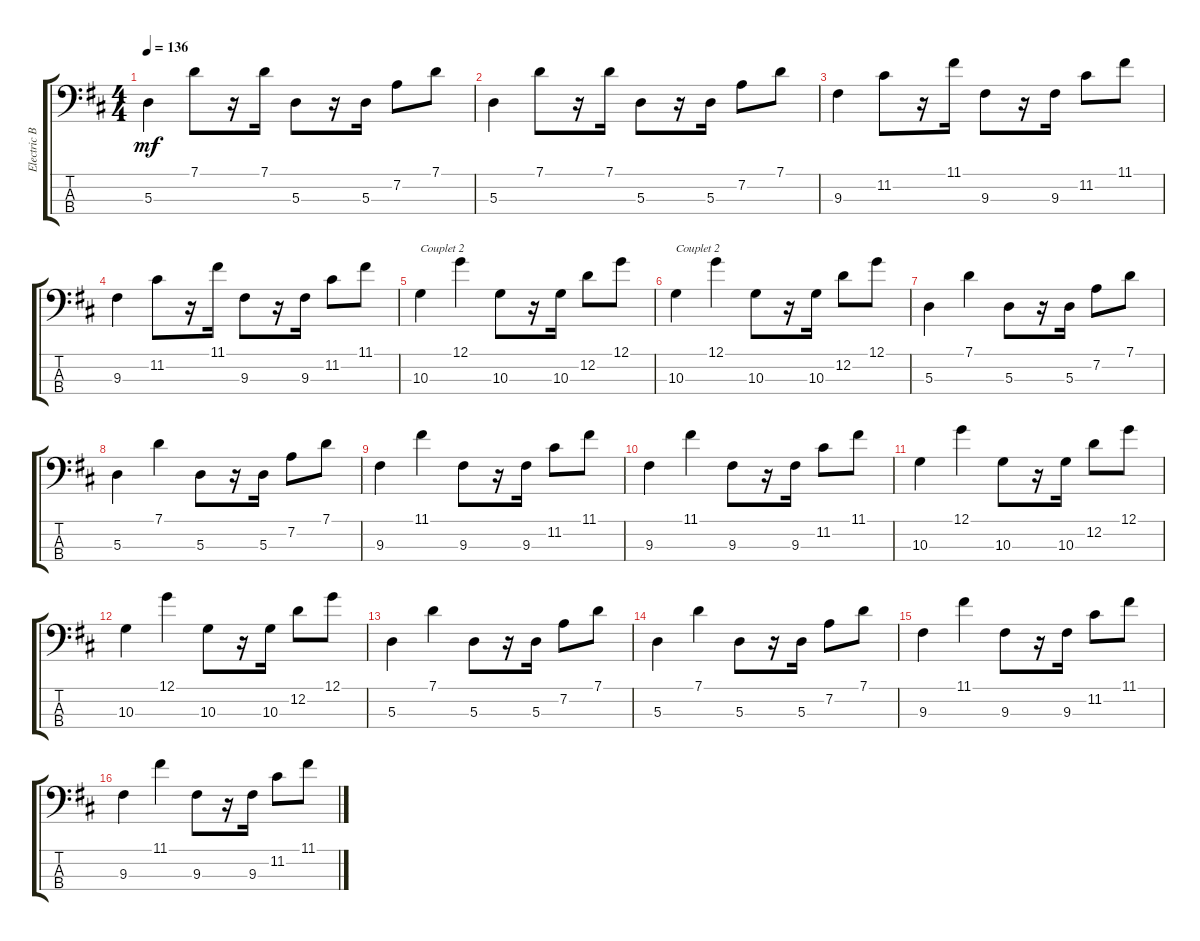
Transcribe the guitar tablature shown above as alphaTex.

\track ("Electric Bass" "Electric B") {instrument electricbassfinger}
\staff {score tabs}
\tuning (G2 D2 A1 D1) {hide}
\ts (4 4)
\tempo 136
\clef f4
\ks d
5.3.4{dy mf} 7.1.8 r.16 7.1.16 5.3.8 r.16 5.3.16 7.2.8 7.1.8 |
5.3.4 7.1.8 r.16 7.1.16 5.3.8 r.16 5.3.16 7.2.8 7.1.8 |
9.3.4 11.2.8 r.16 11.1.16 9.3.8 r.16 9.3.16 11.2.8 11.1.8 |
9.3.4 11.2.8 r.16 11.1.16 9.3.8 r.16 9.3.16 11.2.8 11.1.8 |
10.3.4{txt "Couplet 2"} 12.1.4 10.3.8 r.16 10.3.16 12.2.8 12.1.8 |
10.3.4{txt "Couplet 2"} 12.1.4 10.3.8 r.16 10.3.16 12.2.8 12.1.8 |
5.3.4 7.1.4 5.3.8 r.16 5.3.16 7.2.8 7.1.8 |
5.3.4 7.1.4 5.3.8 r.16 5.3.16 7.2.8 7.1.8 |
9.3.4 11.1.4 9.3.8 r.16 9.3.16 11.2.8 11.1.8 |
9.3.4 11.1.4 9.3.8 r.16 9.3.16 11.2.8 11.1.8 |
10.3.4 12.1.4 10.3.8 r.16 10.3.16 12.2.8 12.1.8 |
10.3.4 12.1.4 10.3.8 r.16 10.3.16 12.2.8 12.1.8 |
5.3.4 7.1.4 5.3.8 r.16 5.3.16 7.2.8 7.1.8 |
5.3.4 7.1.4 5.3.8 r.16 5.3.16 7.2.8 7.1.8 |
9.3.4 11.1.4 9.3.8 r.16 9.3.16 11.2.8 11.1.8 |
9.3.4 11.1.4 9.3.8 r.16 9.3.16 11.2.8 11.1.8
